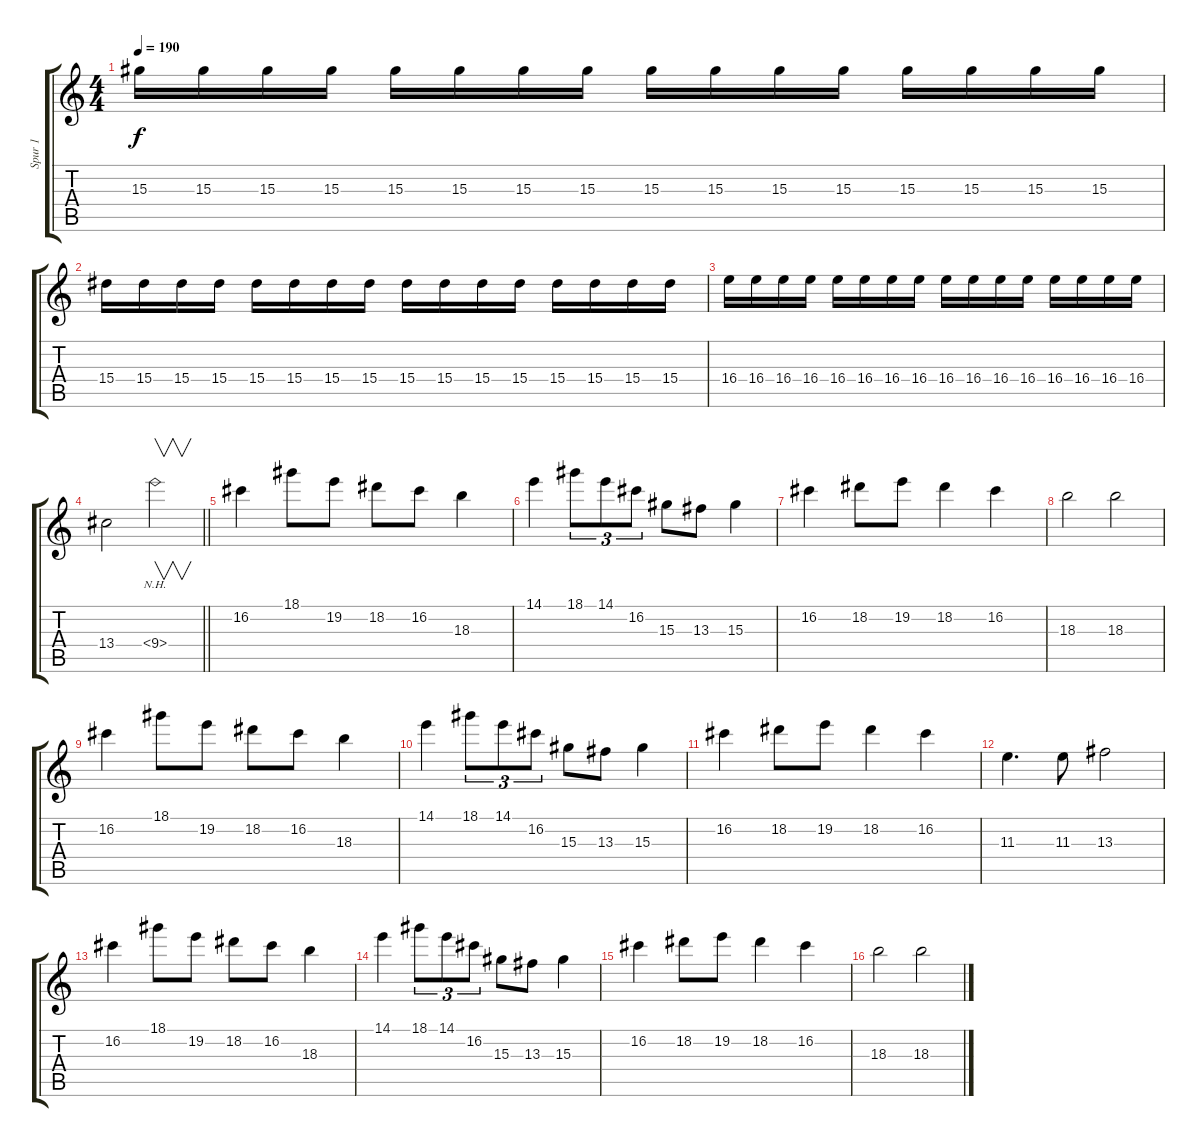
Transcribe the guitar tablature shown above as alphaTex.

\track ("Spur 1" "Spur 1") {instrument distortionguitar}
\staff {score tabs}
\tuning (D4 A3 F3 C3 G2 D2) {hide}
\ts (4 4)
\tempo 190
\clef g2
\ks c
15.3.16{dy f} 15.3.16 15.3.16 15.3.16 15.3.16 15.3.16 15.3.16 15.3.16 15.3.16 15.3.16 15.3.16 15.3.16 15.3.16 15.3.16 15.3.16 15.3.16 |
15.4.16 15.4.16 15.4.16 15.4.16 15.4.16 15.4.16 15.4.16 15.4.16 15.4.16 15.4.16 15.4.16 15.4.16 15.4.16 15.4.16 15.4.16 15.4.16 |
16.4.16 16.4.16 16.4.16 16.4.16 16.4.16 16.4.16 16.4.16 16.4.16 16.4.16 16.4.16 16.4.16 16.4.16 16.4.16 16.4.16 16.4.16 16.4.16 |
\barLineRight lightlight
13.4.2 9.4{nh}.2{v} |
16.2.4 18.1.8 19.2.8 18.2.8 16.2.8 18.3.4 |
14.1.4 18.1.8{tu (3 2)} 14.1.8{tu (3 2)} 16.2.8{tu (3 2)} 15.3.8 13.3.8 15.3.4 |
16.2.4 18.2.8 19.2.8 18.2.4 16.2.4 |
18.3.2 18.3.2 |
16.2.4 18.1.8 19.2.8 18.2.8 16.2.8 18.3.4 |
14.1.4 18.1.8{tu (3 2)} 14.1.8{tu (3 2)} 16.2.8{tu (3 2)} 15.3.8 13.3.8 15.3.4 |
16.2.4 18.2.8 19.2.8 18.2.4 16.2.4 |
11.3.4{d} 11.3.8 13.3.2 |
16.2.4 18.1.8 19.2.8 18.2.8 16.2.8 18.3.4 |
14.1.4 18.1.8{tu (3 2)} 14.1.8{tu (3 2)} 16.2.8{tu (3 2)} 15.3.8 13.3.8 15.3.4 |
16.2.4 18.2.8 19.2.8 18.2.4 16.2.4 |
18.3.2 18.3.2
